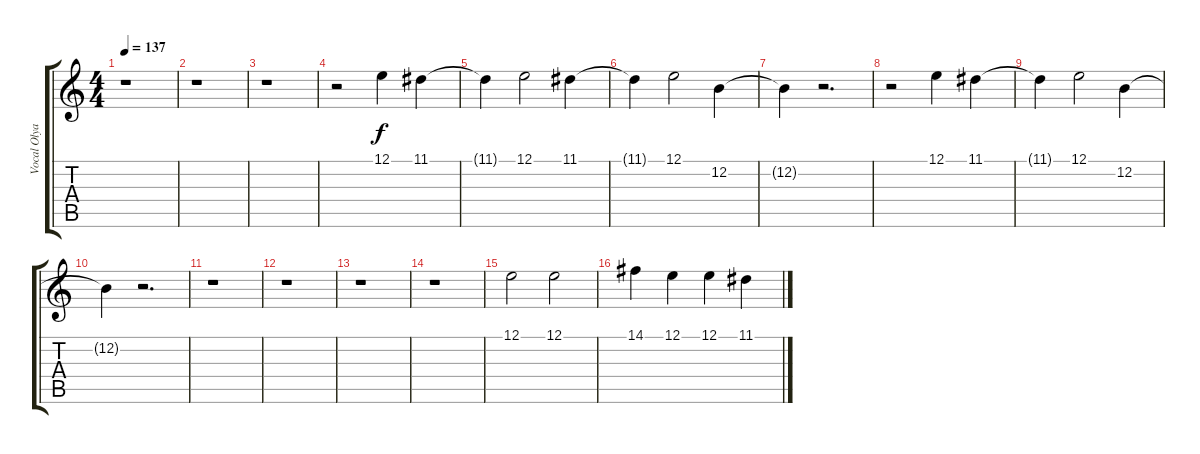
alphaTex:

\track ("Vocal Olya" "Vocal Olya") {instrument stringensemble1}
\staff {score tabs}
\tuning (E4 B3 G3 D3 A2 E2) {hide}
\ts (4 4)
\tempo 137
\clef g2
\ks c
r.1{dy f} |
r.1 |
r.1 |
r.2 12.1.4 11.1.4 |
11.1{t}.4 12.1.2 11.1.4 |
11.1{t}.4 12.1.2 12.2.4 |
12.2{t}.4 r.2{d} |
r.2 12.1.4 11.1.4 |
11.1{t}.4 12.1.2 12.2.4 |
12.2{t}.4 r.2{d} |
r.1 |
r.1 |
r.1 |
r.1 |
12.1.2 12.1.2 |
14.1.4 12.1.4 12.1.4 11.1.4
